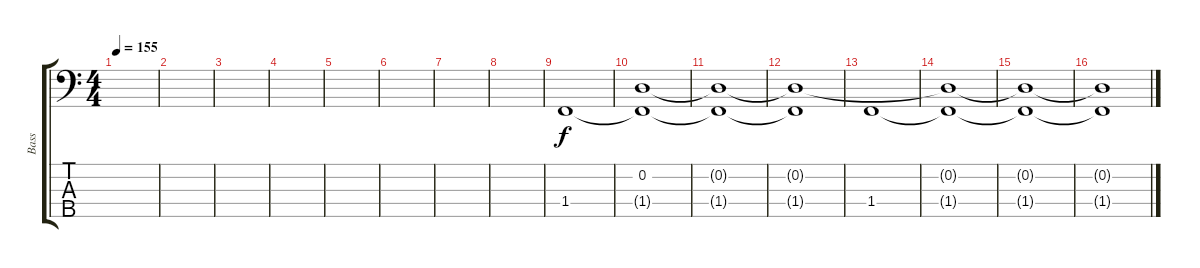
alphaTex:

\track ("Bass" "Bass") {instrument electricbassfinger}
\staff {score tabs}
\tuning (G2 D2 A1 E1 B0) {hide}
\ts (4 4)
\tempo 155
\clef f4
\ks c
|
|
|
|
|
|
|
|
1.4.1 |
(0.2 1.4{t}).1 |
(0.2{t} 1.4{t}).1 |
(0.2{t} 1.4{t}).1 |
1.4.1 |
(0.2{t} 1.4{t}).1 |
(0.2{t} 1.4{t}).1 |
(0.2{t} 1.4{t}).1
